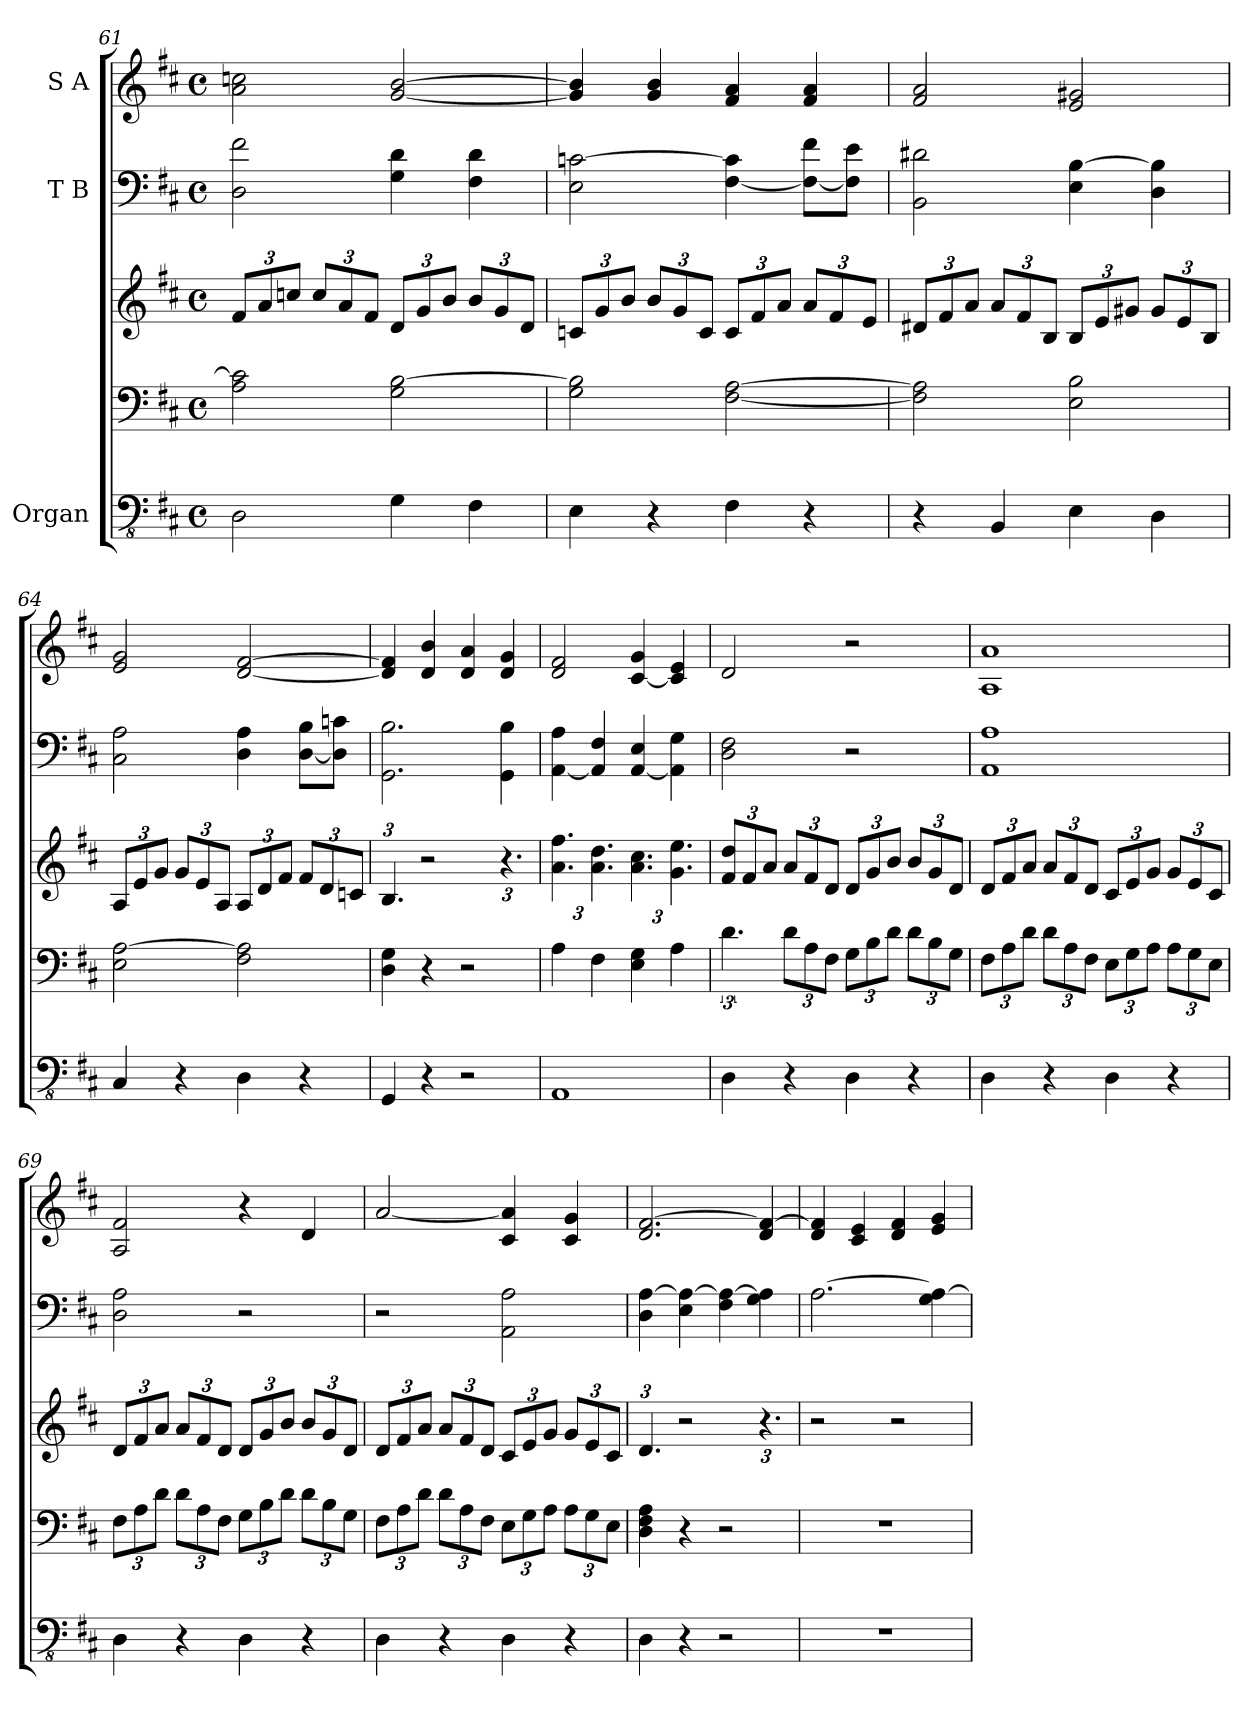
**kern	**kern	**kern	**kern	**kern
*part3	*part3	*part3	*part2	*part1
*staff5	*staff4	*staff3	*staff2	*staff1
*I"Organ	*	*	*I"T B	*I"S A
*clefFv4	*clefF4	*clefG2	*clefF4	*clefG2
*k[f#c#]	*k[f#c#]	*k[f#c#]	*k[f#c#]	*k[f#c#]
*M4/4	*M4/4	*M4/4	*M4/4	*M4/4
*met(c)	*met(c)	*met(c)	*met(c)	*met(c)
*	*	*Xbrackettup	*	*
=61	=61	=61	=61	=61
2DD\	2A\ 2c\]	12f#/L	2D\ 2f#\	2a\ 2ccn\
.	.	12a/	.	.
.	.	12ccn/J	.	.
.	.	12cc/L	.	.
.	.	12a/	.	.
.	.	12f#/J	.	.
4GG\	2G\ [2B\	12d/L	4G\ 4d\	[2g/ [2b/
.	.	12g/	.	.
.	.	12b/J	.	.
4FF#\	.	12b/L	4F#\ 4d\	.
.	.	12g/	.	.
.	.	12d/J	.	.
=62	=62	=62	=62	=62
4EE\	2G\ 2B\]	12cn/L	2E\ [2cn\	4g/] 4b/]
.	.	12g/	.	.
.	.	12b/J	.	.
4r	.	12b/L	.	4g/ 4b/
.	.	12g/	.	.
.	.	12c/J	.	.
4FF#\	[2F#\ [2A\	12c/L	[4F#\ 4c\]	4f#/ 4a/
.	.	12f#/	.	.
.	.	12a/J	.	.
4r	.	12a/L	8F#\_ 8f#\L	4f#/ 4a/
.	.	12f#/	.	.
.	.	.	8F#\] 8e\J	.
.	.	12e/J	.	.
!!LO:PB:g=z
=63	=63	=63	=63	=63
4r	2F#\] 2A\]	12d#X/L	2BB\ 2d#X\	2f#/ 2a/
.	.	12f#/	.	.
.	.	12a/J	.	.
4BBB/	.	12a/L	.	.
.	.	12f#/	.	.
.	.	12B/J	.	.
4EE\	2E\ 2B\	12B/L	4E\ [4B\	2e/ 2g#X/
.	.	12e/	.	.
.	.	12g#X/J	.	.
4DD\	.	12g#/L	4D\ 4B\]	.
.	.	12e/	.	.
.	.	12B/J	.	.
=64	=64	=64	=64	=64
4CC#/	2E\ [2A\	12A/L	2C#\ 2A\	2e/ 2g/
.	.	12e/	.	.
.	.	12g/J	.	.
4r	.	12g/L	.	.
.	.	12e/	.	.
.	.	12A/J	.	.
4DD\	2F#\ 2A\]	12A/L	4D\ 4A\	[2d/ [2f#/
.	.	12d/	.	.
.	.	12f#/J	.	.
4r	.	12f#/L	[8D\ 8B\L	.
.	.	12d/	.	.
.	.	.	8D\] 8cn\J	.
.	.	12cn/J	.	.
=65	=65	=65	=65	=65
4GGG/	4D\ 4G\	6.B/	2.GG\ 2.B\	4d/] 4f#/]
4r	4r	2r	.	4d/ 4b/
2r	2r	.	.	4d/ 4a/
.	.	6.r	4GG\ 4B\	4d/ 4g/
=66	=66	=66	=66	=66
1AAA	4A\	6.a\ 6.ff#\	[4AA\ 4A\	2d/ 2f#/
.	4F#\	6.a\ 6.dd\	4AA/] 4F#/	.
.	4E\ 4G\	6.a\ 6.cc#\	[4AA/ 4E/	[4c#/ 4g/
.	4A\	6.g\ 6.ee\	4AA\] 4G\	4c#/] 4e/
=67	=67	=67	=67	=67
4DD\	6.d\	12f#/ 12dd/L	2D\ 2F#\	2d/
.	.	12f#/	.	.
.	.	12a/J	.	.
*	*Xbrackettup	*	*	*
4r	12d\L	12a/L	.	.
.	12A\	12f#/	.	.
.	12F#\J	12d/J	.	.
4DD\	12G\L	12d/L	2r	2r
.	12B\	12g/	.	.
.	12d\J	12b/J	.	.
4r	12d\L	12b/L	.	.
.	12B\	12g/	.	.
.	12G\J	12d/J	.	.
!!LO:LB:g=z
=68	=68	=68	=68	=68
4DD\	12F#\L	12d/L	1AA 1A	1A 1a
.	12A\	12f#/	.	.
.	12d\J	12a/J	.	.
4r	12d\L	12a/L	.	.
.	12A\	12f#/	.	.
.	12F#\J	12d/J	.	.
4DD\	12E\L	12c#/L	.	.
.	12G\	12e/	.	.
.	12A\J	12g/J	.	.
4r	12A\L	12g/L	.	.
.	12G\	12e/	.	.
.	12E\J	12c#/J	.	.
=69	=69	=69	=69	=69
4DD\	12F#\L	12d/L	2D\ 2A\	2A/ 2f#/
.	12A\	12f#/	.	.
.	12d\J	12a/J	.	.
4r	12d\L	12a/L	.	.
.	12A\	12f#/	.	.
.	12F#\J	12d/J	.	.
4DD\	12G\L	12d/L	2r	4r
.	12B\	12g/	.	.
.	12d\J	12b/J	.	.
4r	12d\L	12b/L	.	4d/
.	12B\	12g/	.	.
.	12G\J	12d/J	.	.
=70	=70	=70	=70	=70
4DD\	12F#\L	12d/L	2r	[2a/
.	12A\	12f#/	.	.
.	12d\J	12a/J	.	.
4r	12d\L	12a/L	.	.
.	12A\	12f#/	.	.
.	12F#\J	12d/J	.	.
4DD\	12E\L	12c#/L	2AA\ 2A\	4c#/ 4a/]
.	12G\	12e/	.	.
.	12A\J	12g/J	.	.
4r	12A\L	12g/L	.	4c#/ 4g/
.	12G\	12e/	.	.
.	12E\J	12c#/J	.	.
=71	=71	=71	=71	=71
4DD\	4D\ 4F#\ 4A\	6.d/	4D\ [4A\	2.d/ [2.f#/
4r	4r	2r	4E\ 4A\_	.
2r	2r	.	4F#\ 4A\_	.
.	.	6.r	4G\ 4A\]	4d/ 4f#/_
=72	=72	=72	=72	=72
1r	1r	2r	[2.A\	4d/ 4f#/]
.	.	.	.	4c#/ 4e/
.	.	2r	.	4d/ 4f#/
.	.	.	4G\ 4A\_	4e/ 4g/
=	=	=	=	=
*-	*-	*-	*-	*-
